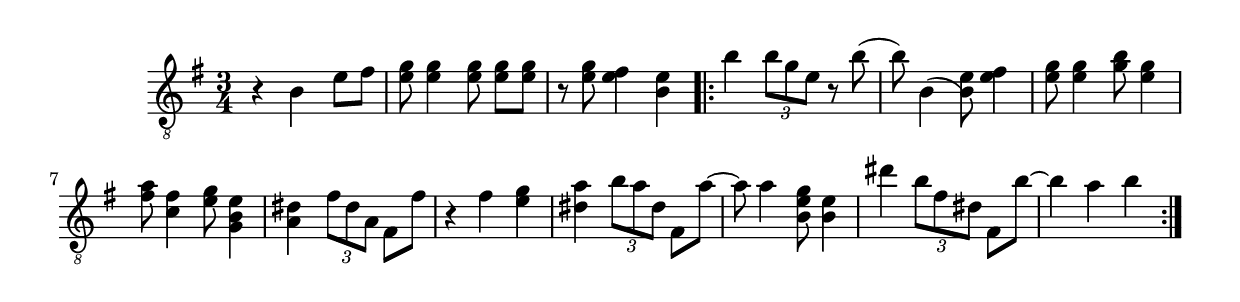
\relative {
  \time 3/4
  \key e \minor
  \clef "treble_8"
  r4 b e8 fis
  <e g> <e g>4 \autoBeamOff <e g>8 \autoBeamOn <e g> <e g>
  r <e g> <e fis>4 <b e>
  \repeat volta 2 {
    % meas. 4
    b' \tuplet 3/2 { b8 g e } r b'(
    b) b,4( <b) e>8 <e fis>4
    <e g>8 <e g>4 <g b>8 <e g>4
    <fis a>8 <c fis>4 <e g>8 <g, b e>4
    <a dis> \tuplet 3/2 { fis'8 dis a } fis8 fis'
    % meas. 9
    r4 fis <e g>
    <dis a'> \tuplet 3/2 { b'8 a dis, } fis,8 a'~
    a a4 <b, e g>8 <b e>4
    dis' \tuplet 3/2 { b8 fis dis } fis,8 b'~
    b4 a b
    % meas. 14
  }
}

